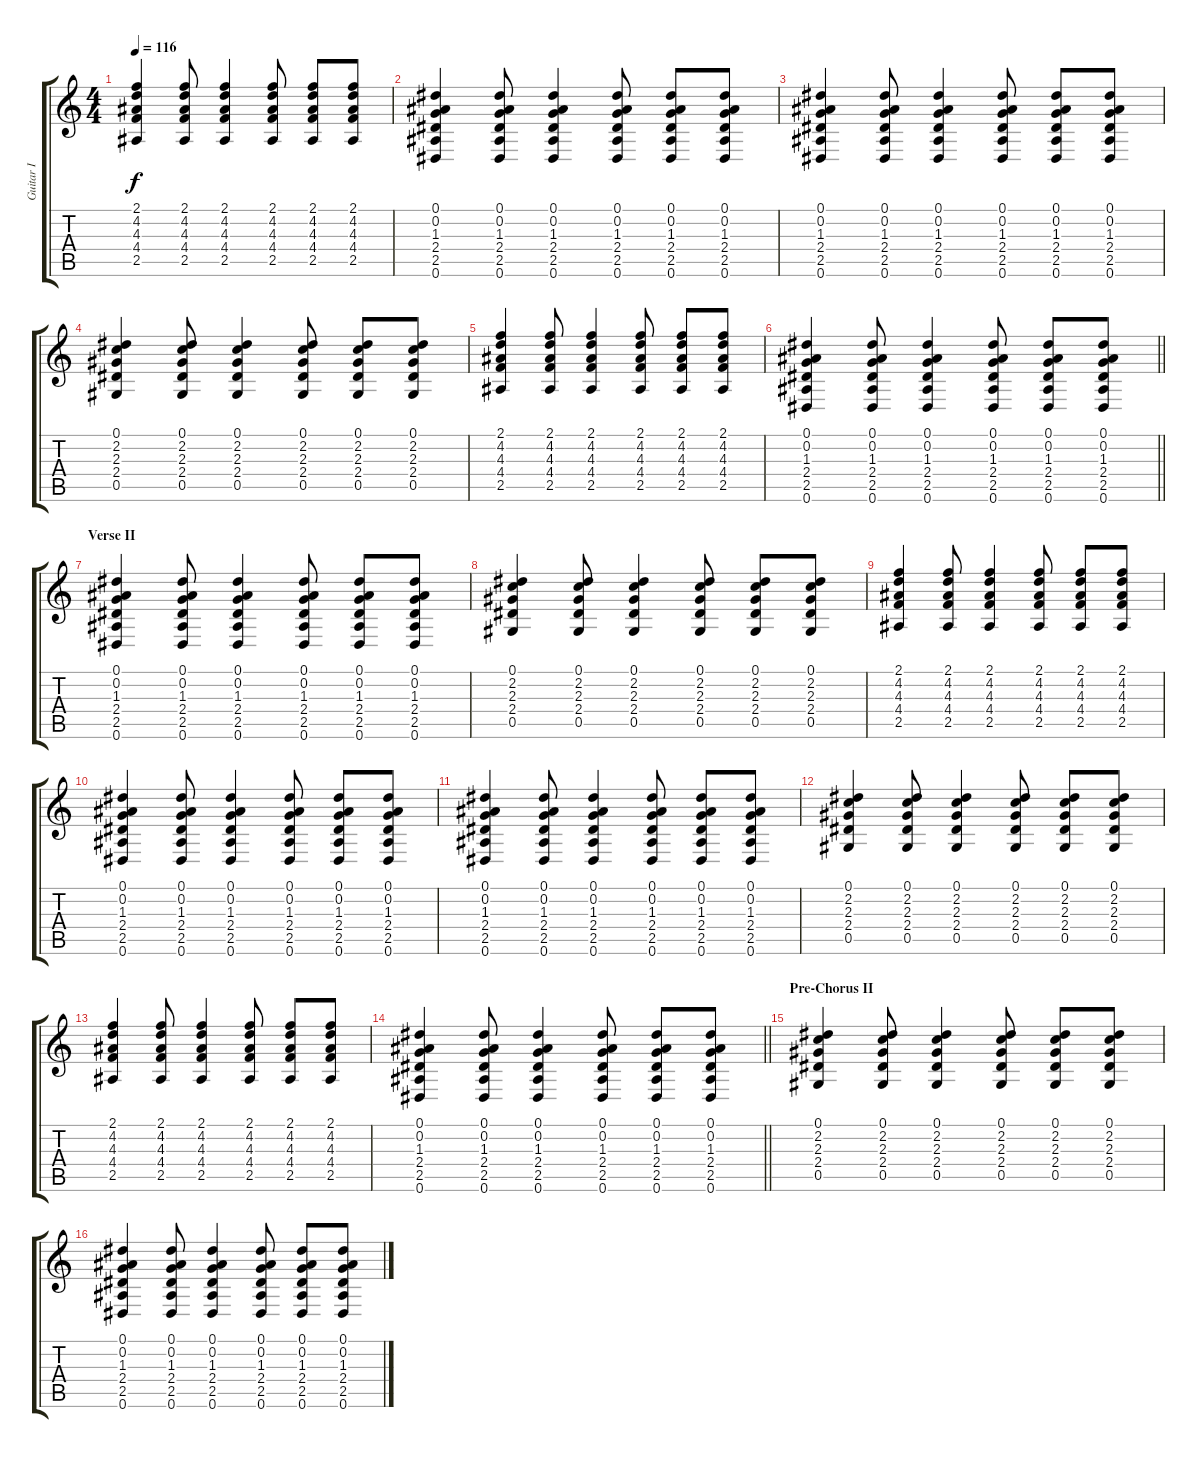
\track ("Guitar I" "Guitar I") {instrument electricguitarclean}
\staff {score tabs}
\tuning (Eb4 Bb3 Gb3 Db3 Ab2 Eb2) {hide}
\ts (4 4)
\tempo 116
\clef g2
\ks c
(2.1 4.2 4.3 4.4 2.5).4{dy f} (2.1 4.2 4.3 4.4 2.5).8 (2.1 4.2 4.3 4.4 2.5).4 (2.1 4.2 4.3 4.4 2.5).8 (2.1 4.2 4.3 4.4 2.5).8 (2.1 4.2 4.3 4.4 2.5).8 |
(0.1 0.2 1.3 2.4 2.5 0.6).4 (0.1 0.2 1.3 2.4 2.5 0.6).8 (0.1 0.2 1.3 2.4 2.5 0.6).4 (0.1 0.2 1.3 2.4 2.5 0.6).8 (0.1 0.2 1.3 2.4 2.5 0.6).8 (0.1 0.2 1.3 2.4 2.5 0.6).8 |
(0.1 0.2 1.3 2.4 2.5 0.6).4 (0.1 0.2 1.3 2.4 2.5 0.6).8 (0.1 0.2 1.3 2.4 2.5 0.6).4 (0.1 0.2 1.3 2.4 2.5 0.6).8 (0.1 0.2 1.3 2.4 2.5 0.6).8 (0.1 0.2 1.3 2.4 2.5 0.6).8 |
(0.1 2.2 2.3 2.4 0.5).4 (0.1 2.2 2.3 2.4 0.5).8 (0.1 2.2 2.3 2.4 0.5).4 (0.1 2.2 2.3 2.4 0.5).8 (0.1 2.2 2.3 2.4 0.5).8 (0.1 2.2 2.3 2.4 0.5).8 |
(2.1 4.2 4.3 4.4 2.5).4 (2.1 4.2 4.3 4.4 2.5).8 (2.1 4.2 4.3 4.4 2.5).4 (2.1 4.2 4.3 4.4 2.5).8 (2.1 4.2 4.3 4.4 2.5).8 (2.1 4.2 4.3 4.4 2.5).8 |
\barLineRight lightlight
(0.1 0.2 1.3 2.4 2.5 0.6).4 (0.1 0.2 1.3 2.4 2.5 0.6).8 (0.1 0.2 1.3 2.4 2.5 0.6).4 (0.1 0.2 1.3 2.4 2.5 0.6).8 (0.1 0.2 1.3 2.4 2.5 0.6).8 (0.1 0.2 1.3 2.4 2.5 0.6).8 |
\section ("" "Verse II")
(0.1 0.2 1.3 2.4 2.5 0.6).4 (0.1 0.2 1.3 2.4 2.5 0.6).8 (0.1 0.2 1.3 2.4 2.5 0.6).4 (0.1 0.2 1.3 2.4 2.5 0.6).8 (0.1 0.2 1.3 2.4 2.5 0.6).8 (0.1 0.2 1.3 2.4 2.5 0.6).8 |
(0.1 2.2 2.3 2.4 0.5).4 (0.1 2.2 2.3 2.4 0.5).8 (0.1 2.2 2.3 2.4 0.5).4 (0.1 2.2 2.3 2.4 0.5).8 (0.1 2.2 2.3 2.4 0.5).8 (0.1 2.2 2.3 2.4 0.5).8 |
(2.1 4.2 4.3 4.4 2.5).4 (2.1 4.2 4.3 4.4 2.5).8 (2.1 4.2 4.3 4.4 2.5).4 (2.1 4.2 4.3 4.4 2.5).8 (2.1 4.2 4.3 4.4 2.5).8 (2.1 4.2 4.3 4.4 2.5).8 |
(0.1 0.2 1.3 2.4 2.5 0.6).4 (0.1 0.2 1.3 2.4 2.5 0.6).8 (0.1 0.2 1.3 2.4 2.5 0.6).4 (0.1 0.2 1.3 2.4 2.5 0.6).8 (0.1 0.2 1.3 2.4 2.5 0.6).8 (0.1 0.2 1.3 2.4 2.5 0.6).8 |
(0.1 0.2 1.3 2.4 2.5 0.6).4 (0.1 0.2 1.3 2.4 2.5 0.6).8 (0.1 0.2 1.3 2.4 2.5 0.6).4 (0.1 0.2 1.3 2.4 2.5 0.6).8 (0.1 0.2 1.3 2.4 2.5 0.6).8 (0.1 0.2 1.3 2.4 2.5 0.6).8 |
(0.1 2.2 2.3 2.4 0.5).4 (0.1 2.2 2.3 2.4 0.5).8 (0.1 2.2 2.3 2.4 0.5).4 (0.1 2.2 2.3 2.4 0.5).8 (0.1 2.2 2.3 2.4 0.5).8 (0.1 2.2 2.3 2.4 0.5).8 |
(2.1 4.2 4.3 4.4 2.5).4 (2.1 4.2 4.3 4.4 2.5).8 (2.1 4.2 4.3 4.4 2.5).4 (2.1 4.2 4.3 4.4 2.5).8 (2.1 4.2 4.3 4.4 2.5).8 (2.1 4.2 4.3 4.4 2.5).8 |
\barLineRight lightlight
(0.1 0.2 1.3 2.4 2.5 0.6).4 (0.1 0.2 1.3 2.4 2.5 0.6).8 (0.1 0.2 1.3 2.4 2.5 0.6).4 (0.1 0.2 1.3 2.4 2.5 0.6).8 (0.1 0.2 1.3 2.4 2.5 0.6).8 (0.1 0.2 1.3 2.4 2.5 0.6).8 |
\section ("" "Pre-Chorus II")
(0.1 2.2 2.3 2.4 0.5).4 (0.1 2.2 2.3 2.4 0.5).8 (0.1 2.2 2.3 2.4 0.5).4 (0.1 2.2 2.3 2.4 0.5).8 (0.1 2.2 2.3 2.4 0.5).8 (0.1 2.2 2.3 2.4 0.5).8 |
(0.1 0.2 1.3 2.4 2.5 0.6).4 (0.1 0.2 1.3 2.4 2.5 0.6).8 (0.1 0.2 1.3 2.4 2.5 0.6).4 (0.1 0.2 1.3 2.4 2.5 0.6).8 (0.1 0.2 1.3 2.4 2.5 0.6).8 (0.1 0.2 1.3 2.4 2.5 0.6).8
